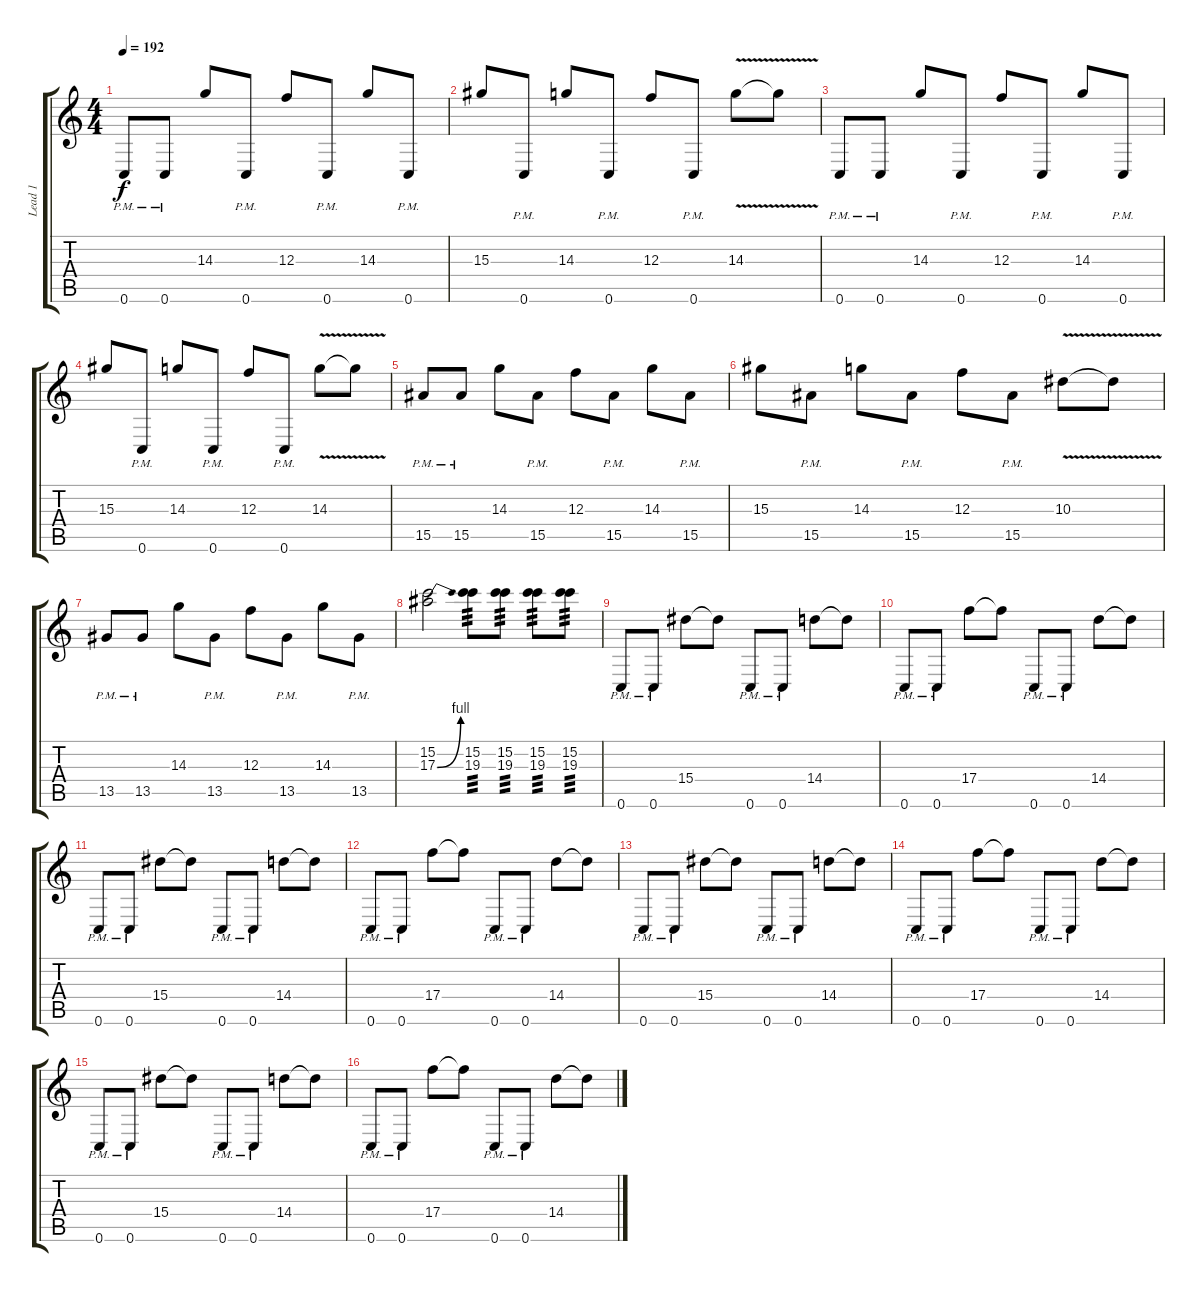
\track ("Lead 1" "Lead 1") {instrument distortionguitar}
\staff {score tabs}
\tuning (D4 A3 F3 C3 G2 C2) {hide}
\ts (4 4)
\tempo 192
\clef g2
\ks c
0.6{pm}.8{dy f} 0.6{pm}.8 14.3.8 0.6{pm}.8 12.3.8 0.6{pm}.8 14.3.8 0.6{pm}.8 |
15.3.8 0.6{pm}.8 14.3.8 0.6{pm}.8 12.3.8 0.6{pm}.8 14.3{v}.8 14.3{t}.8 |
0.6{pm}.8 0.6{pm}.8 14.3.8 0.6{pm}.8 12.3.8 0.6{pm}.8 14.3.8 0.6{pm}.8 |
15.3.8 0.6{pm}.8 14.3.8 0.6{pm}.8 12.3.8 0.6{pm}.8 14.3{v}.8 14.3{t}.8 |
15.5{pm}.8 15.5{pm}.8 14.3.8 15.5{pm}.8 12.3.8 15.5{pm}.8 14.3.8 15.5{pm}.8 |
15.3.8 15.5{pm}.8 14.3.8 15.5{pm}.8 12.3.8 15.5{pm}.8 10.3{v}.8 10.3{t}.8 |
13.5{pm}.8 13.5{pm}.8 14.3.8 13.5{pm}.8 12.3.8 13.5{pm}.8 14.3.8 13.5{pm}.8 |
(15.2 17.3{be (bend 0 0 60 4)}).2 (15.2 19.3).8{tp 3} (15.2 19.3).8{tp 3} (15.2 19.3).8{tp 3} (15.2 19.3).8{tp 3} |
0.6{pm}.8 0.6{pm}.8 15.4.8 15.4{t}.8 0.6{pm}.8 0.6{pm}.8 14.4.8 14.4{t}.8 |
0.6{pm}.8 0.6{pm}.8 17.4.8 17.4{t}.8 0.6{pm}.8 0.6{pm}.8 14.4.8 14.4{t}.8 |
0.6{pm}.8 0.6{pm}.8 15.4.8 15.4{t}.8 0.6{pm}.8 0.6{pm}.8 14.4.8 14.4{t}.8 |
0.6{pm}.8 0.6{pm}.8 17.4.8 17.4{t}.8 0.6{pm}.8 0.6{pm}.8 14.4.8 14.4{t}.8 |
0.6{pm}.8 0.6{pm}.8 15.4.8 15.4{t}.8 0.6{pm}.8 0.6{pm}.8 14.4.8 14.4{t}.8 |
0.6{pm}.8 0.6{pm}.8 17.4.8 17.4{t}.8 0.6{pm}.8 0.6{pm}.8 14.4.8 14.4{t}.8 |
0.6{pm}.8 0.6{pm}.8 15.4.8 15.4{t}.8 0.6{pm}.8 0.6{pm}.8 14.4.8 14.4{t}.8 |
0.6{pm}.8 0.6{pm}.8 17.4.8 17.4{t}.8 0.6{pm}.8 0.6{pm}.8 14.4.8 14.4{t}.8
